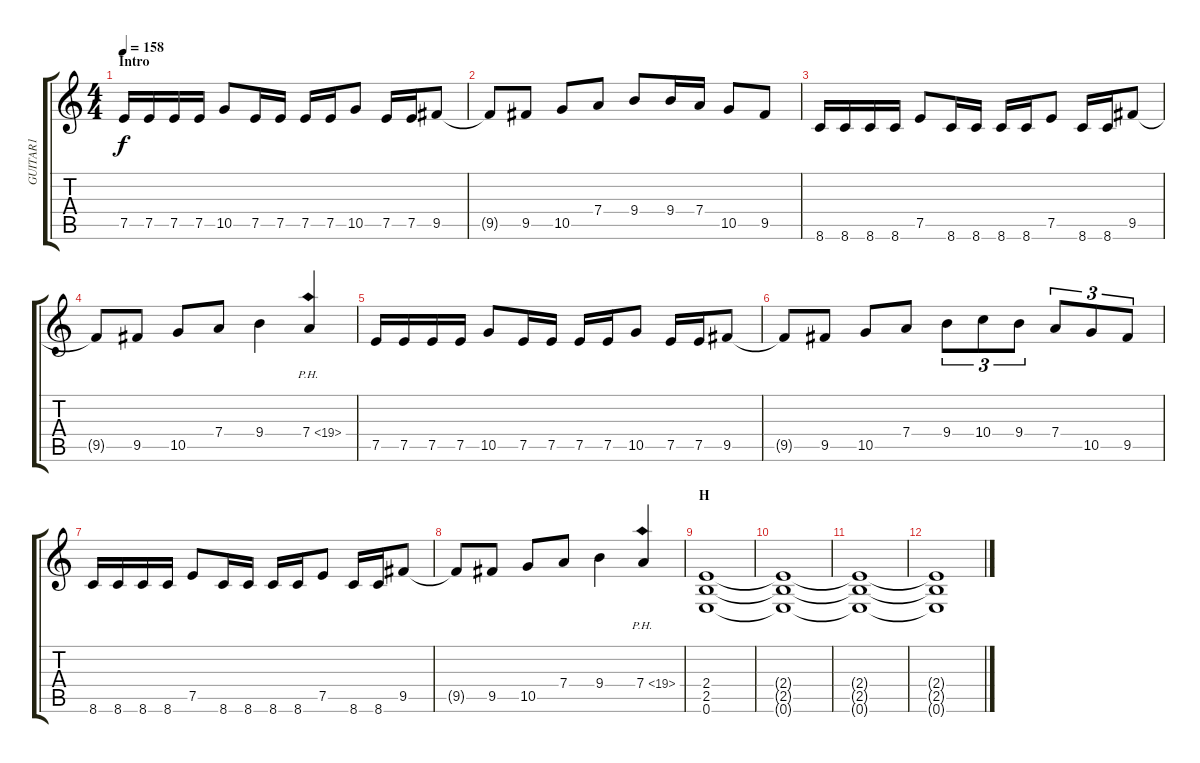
\track ("GUITAR1" "GUITAR1") {instrument distortionguitar}
\staff {score tabs}
\tuning (E4 B3 G3 D3 A2 E2) {hide}
\ts (4 4)
\section ("" "Intro")
\tempo 158
\clef g2
\ks c
7.5.16{dy f} 7.5.16 7.5.16 7.5.16 10.5.8 7.5.16 7.5.16 7.5.16 7.5.16 10.5.8 7.5.16 7.5.16 9.5.8 |
9.5{t}.8 9.5.8 10.5.8 7.4.8 9.4.8 9.4.16 7.4.16 10.5.8 9.5.8 |
8.6.16 8.6.16 8.6.16 8.6.16 7.5.8 8.6.16 8.6.16 8.6.16 8.6.16 7.5.8 8.6.16 8.6.16 9.5.8 |
9.5{t}.8 9.5.8 10.5.8 7.4.8 9.4.4 7.4{ph 12}.4 |
7.5.16 7.5.16 7.5.16 7.5.16 10.5.8 7.5.16 7.5.16 7.5.16 7.5.16 10.5.8 7.5.16 7.5.16 9.5.8 |
9.5{t}.8 9.5.8 10.5.8 7.4.8 9.4.8{tu (3 2)} 10.4.8{tu (3 2)} 9.4.8{tu (3 2)} 7.4.8{tu (3 2)} 10.5.8{tu (3 2)} 9.5.8{tu (3 2)} |
8.6.16 8.6.16 8.6.16 8.6.16 7.5.8 8.6.16 8.6.16 8.6.16 8.6.16 7.5.8 8.6.16 8.6.16 9.5.8 |
9.5{t}.8 9.5.8 10.5.8 7.4.8 9.4.4 7.4{ph 12}.4 |
\section ("" "H")
(2.4 2.5 0.6).1 |
(2.4{t} 2.5{t} 0.6{t}).1 |
(2.4{t} 2.5{t} 0.6{t}).1 |
(2.4{t} 2.5{t} 0.6{t}).1
